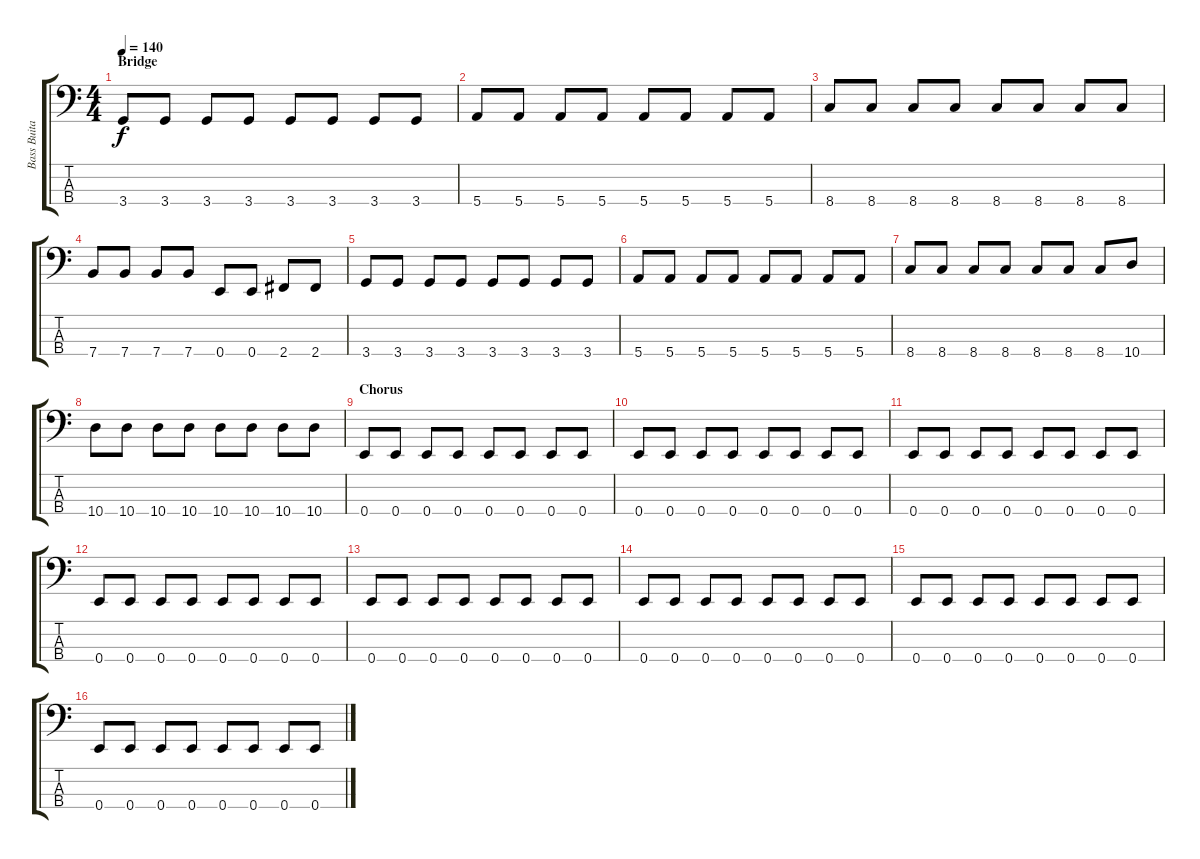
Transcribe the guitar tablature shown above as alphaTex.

\track ("Bass Buitar" "Bass Buita") {instrument electricbassfinger}
\staff {score tabs}
\tuning (G2 D2 A1 E1) {hide}
\ts (4 4)
\section ("" "Bridge")
\tempo 140
\clef f4
\ks c
3.4.8{dy f} 3.4.8 3.4.8 3.4.8 3.4.8 3.4.8 3.4.8 3.4.8 |
5.4.8 5.4.8 5.4.8 5.4.8 5.4.8 5.4.8 5.4.8 5.4.8 |
8.4.8 8.4.8 8.4.8 8.4.8 8.4.8 8.4.8 8.4.8 8.4.8 |
7.4.8 7.4.8 7.4.8 7.4.8 0.4.8 0.4.8 2.4.8 2.4.8 |
3.4.8 3.4.8 3.4.8 3.4.8 3.4.8 3.4.8 3.4.8 3.4.8 |
5.4.8 5.4.8 5.4.8 5.4.8 5.4.8 5.4.8 5.4.8 5.4.8 |
8.4.8 8.4.8 8.4.8 8.4.8 8.4.8 8.4.8 8.4.8 10.4.8 |
10.4.8 10.4.8 10.4.8 10.4.8 10.4.8 10.4.8 10.4.8 10.4.8 |
\section ("" "Chorus")
0.4.8 0.4.8 0.4.8 0.4.8 0.4.8 0.4.8 0.4.8 0.4.8 |
0.4.8 0.4.8 0.4.8 0.4.8 0.4.8 0.4.8 0.4.8 0.4.8 |
0.4.8 0.4.8 0.4.8 0.4.8 0.4.8 0.4.8 0.4.8 0.4.8 |
0.4.8 0.4.8 0.4.8 0.4.8 0.4.8 0.4.8 0.4.8 0.4.8 |
0.4.8 0.4.8 0.4.8 0.4.8 0.4.8 0.4.8 0.4.8 0.4.8 |
0.4.8 0.4.8 0.4.8 0.4.8 0.4.8 0.4.8 0.4.8 0.4.8 |
0.4.8 0.4.8 0.4.8 0.4.8 0.4.8 0.4.8 0.4.8 0.4.8 |
0.4.8 0.4.8 0.4.8 0.4.8 0.4.8 0.4.8 0.4.8 0.4.8
